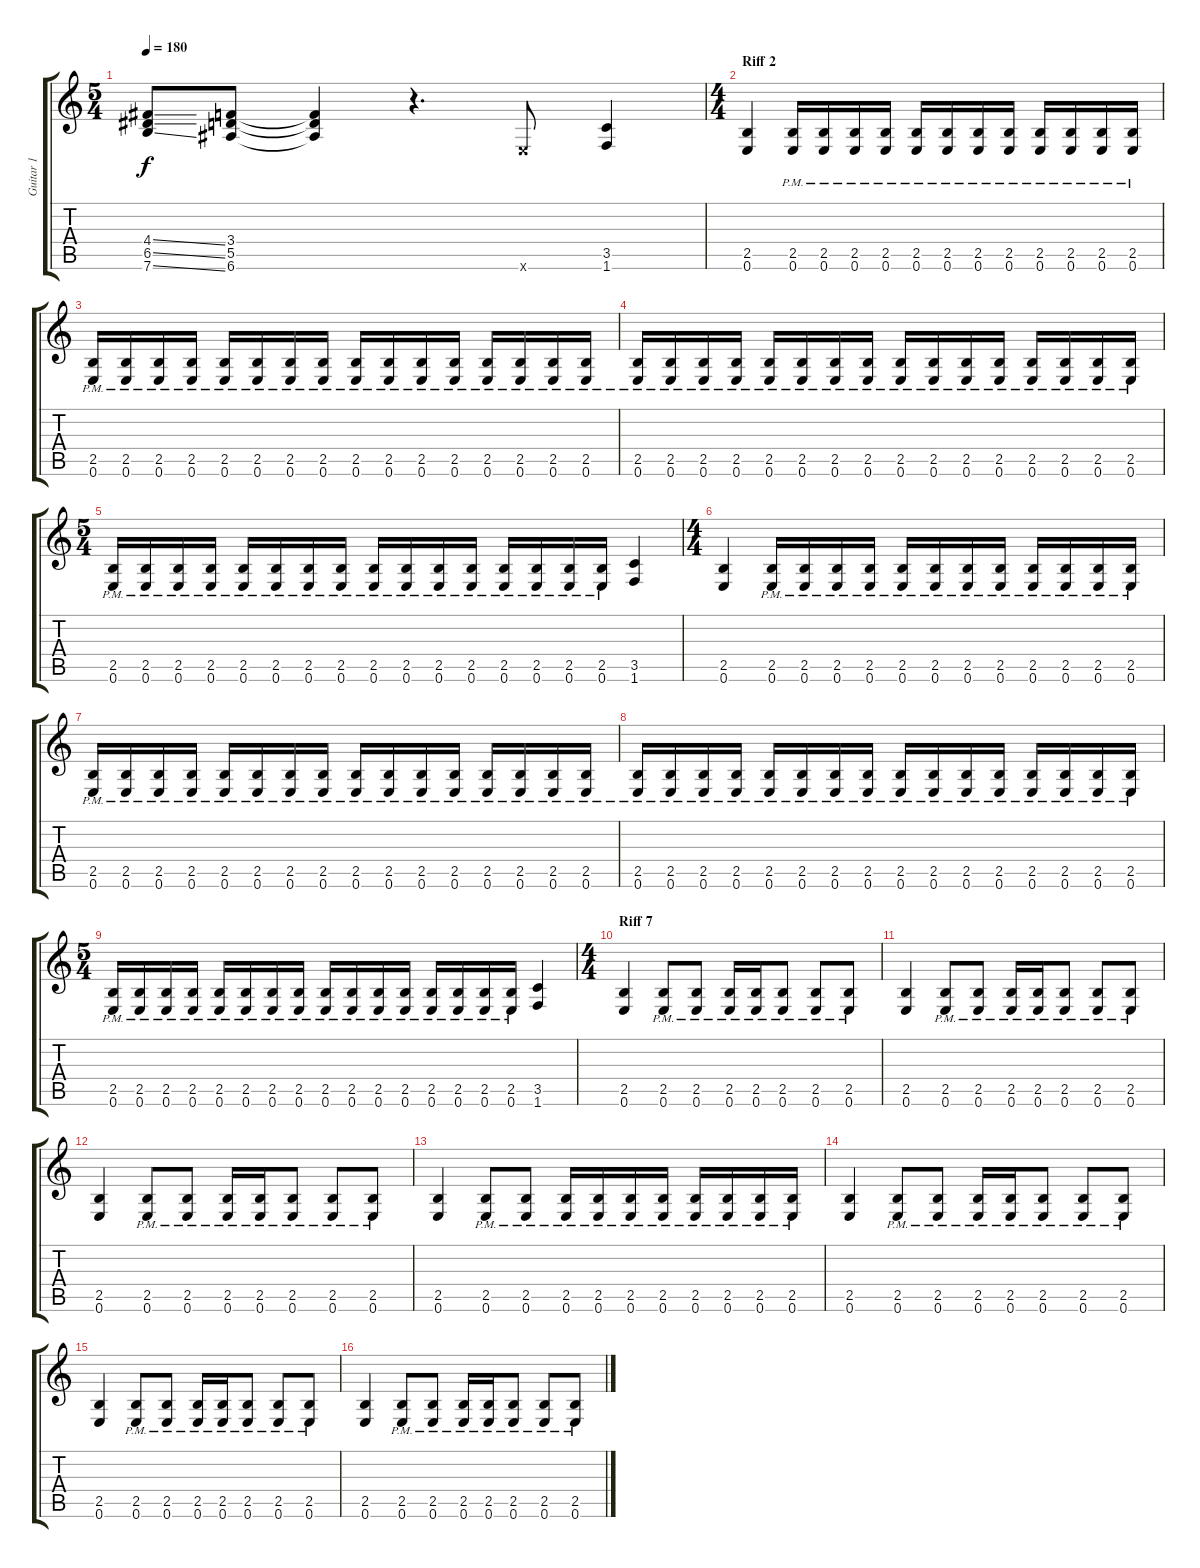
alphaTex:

\track ("Guitar 1" "Guitar 1") {instrument distortionguitar}
\staff {score tabs}
\tuning (E4 B3 G3 D3 A2 E2) {hide}
\ts (5 4)
\tempo 180
\clef g2
\ks c
(4.4{ss} 6.5{ss} 7.6{ss}).8{dy f} (3.4 5.5 6.6).8 (3.4{t} 5.5{t} 6.6{t}).4 r.4{d} 0.6{x}.8 (3.5 1.6).4 |
\ts (4 4)
\section ("" "Riff 2")
(2.5 0.6).4 (2.5{pm} 0.6{pm}).16 (2.5{pm} 0.6{pm}).16 (2.5{pm} 0.6{pm}).16 (2.5{pm} 0.6{pm}).16 (2.5{pm} 0.6{pm}).16 (2.5{pm} 0.6{pm}).16 (2.5{pm} 0.6{pm}).16 (2.5{pm} 0.6{pm}).16 (2.5{pm} 0.6{pm}).16 (2.5{pm} 0.6{pm}).16 (2.5{pm} 0.6{pm}).16 (2.5{pm} 0.6{pm}).16 |
(2.5{pm} 0.6{pm}).16 (2.5{pm} 0.6{pm}).16 (2.5{pm} 0.6{pm}).16 (2.5{pm} 0.6{pm}).16 (2.5{pm} 0.6{pm}).16 (2.5{pm} 0.6{pm}).16 (2.5{pm} 0.6{pm}).16 (2.5{pm} 0.6{pm}).16 (2.5{pm} 0.6{pm}).16 (2.5{pm} 0.6{pm}).16 (2.5{pm} 0.6{pm}).16 (2.5{pm} 0.6{pm}).16 (2.5{pm} 0.6{pm}).16 (2.5{pm} 0.6{pm}).16 (2.5{pm} 0.6{pm}).16 (2.5{pm} 0.6{pm}).16 |
(2.5{pm} 0.6{pm}).16 (2.5{pm} 0.6{pm}).16 (2.5{pm} 0.6{pm}).16 (2.5{pm} 0.6{pm}).16 (2.5{pm} 0.6{pm}).16 (2.5{pm} 0.6{pm}).16 (2.5{pm} 0.6{pm}).16 (2.5{pm} 0.6{pm}).16 (2.5{pm} 0.6{pm}).16 (2.5{pm} 0.6{pm}).16 (2.5{pm} 0.6{pm}).16 (2.5{pm} 0.6{pm}).16 (2.5{pm} 0.6{pm}).16 (2.5{pm} 0.6{pm}).16 (2.5{pm} 0.6{pm}).16 (2.5{pm} 0.6{pm}).16 |
\ts (5 4)
(2.5{pm} 0.6{pm}).16 (2.5{pm} 0.6{pm}).16 (2.5{pm} 0.6{pm}).16 (2.5{pm} 0.6{pm}).16 (2.5{pm} 0.6{pm}).16 (2.5{pm} 0.6{pm}).16 (2.5{pm} 0.6{pm}).16 (2.5{pm} 0.6{pm}).16 (2.5{pm} 0.6{pm}).16 (2.5{pm} 0.6{pm}).16 (2.5{pm} 0.6{pm}).16 (2.5{pm} 0.6{pm}).16 (2.5{pm} 0.6{pm}).16 (2.5{pm} 0.6{pm}).16 (2.5{pm} 0.6{pm}).16 (2.5{pm} 0.6{pm}).16 (3.5 1.6).4 |
\ts (4 4)
(2.5 0.6).4 (2.5{pm} 0.6{pm}).16 (2.5{pm} 0.6{pm}).16 (2.5{pm} 0.6{pm}).16 (2.5{pm} 0.6{pm}).16 (2.5{pm} 0.6{pm}).16 (2.5{pm} 0.6{pm}).16 (2.5{pm} 0.6{pm}).16 (2.5{pm} 0.6{pm}).16 (2.5{pm} 0.6{pm}).16 (2.5{pm} 0.6{pm}).16 (2.5{pm} 0.6{pm}).16 (2.5{pm} 0.6{pm}).16 |
(2.5{pm} 0.6{pm}).16 (2.5{pm} 0.6{pm}).16 (2.5{pm} 0.6{pm}).16 (2.5{pm} 0.6{pm}).16 (2.5{pm} 0.6{pm}).16 (2.5{pm} 0.6{pm}).16 (2.5{pm} 0.6{pm}).16 (2.5{pm} 0.6{pm}).16 (2.5{pm} 0.6{pm}).16 (2.5{pm} 0.6{pm}).16 (2.5{pm} 0.6{pm}).16 (2.5{pm} 0.6{pm}).16 (2.5{pm} 0.6{pm}).16 (2.5{pm} 0.6{pm}).16 (2.5{pm} 0.6{pm}).16 (2.5{pm} 0.6{pm}).16 |
(2.5{pm} 0.6{pm}).16 (2.5{pm} 0.6{pm}).16 (2.5{pm} 0.6{pm}).16 (2.5{pm} 0.6{pm}).16 (2.5{pm} 0.6{pm}).16 (2.5{pm} 0.6{pm}).16 (2.5{pm} 0.6{pm}).16 (2.5{pm} 0.6{pm}).16 (2.5{pm} 0.6{pm}).16 (2.5{pm} 0.6{pm}).16 (2.5{pm} 0.6{pm}).16 (2.5{pm} 0.6{pm}).16 (2.5{pm} 0.6{pm}).16 (2.5{pm} 0.6{pm}).16 (2.5{pm} 0.6{pm}).16 (2.5{pm} 0.6{pm}).16 |
\ts (5 4)
(2.5{pm} 0.6{pm}).16 (2.5{pm} 0.6{pm}).16 (2.5{pm} 0.6{pm}).16 (2.5{pm} 0.6{pm}).16 (2.5{pm} 0.6{pm}).16 (2.5{pm} 0.6{pm}).16 (2.5{pm} 0.6{pm}).16 (2.5{pm} 0.6{pm}).16 (2.5{pm} 0.6{pm}).16 (2.5{pm} 0.6{pm}).16 (2.5{pm} 0.6{pm}).16 (2.5{pm} 0.6{pm}).16 (2.5{pm} 0.6{pm}).16 (2.5{pm} 0.6{pm}).16 (2.5{pm} 0.6{pm}).16 (2.5{pm} 0.6{pm}).16 (3.5 1.6).4 |
\ts (4 4)
\section ("" "Riff 7")
(2.5 0.6).4 (2.5{pm} 0.6{pm}).8 (2.5{pm} 0.6{pm}).8 (2.5{pm} 0.6{pm}).16 (2.5{pm} 0.6{pm}).16 (2.5{pm} 0.6{pm}).8 (2.5{pm} 0.6{pm}).8 (2.5{pm} 0.6{pm}).8 |
(2.5 0.6).4 (2.5{pm} 0.6{pm}).8 (2.5{pm} 0.6{pm}).8 (2.5{pm} 0.6{pm}).16 (2.5{pm} 0.6{pm}).16 (2.5{pm} 0.6{pm}).8 (2.5{pm} 0.6{pm}).8 (2.5{pm} 0.6{pm}).8 |
(2.5 0.6).4 (2.5{pm} 0.6{pm}).8 (2.5{pm} 0.6{pm}).8 (2.5{pm} 0.6{pm}).16 (2.5{pm} 0.6{pm}).16 (2.5{pm} 0.6{pm}).8 (2.5{pm} 0.6{pm}).8 (2.5{pm} 0.6{pm}).8 |
(2.5 0.6).4 (2.5{pm} 0.6{pm}).8 (2.5{pm} 0.6{pm}).8 (2.5{pm} 0.6{pm}).16 (2.5{pm} 0.6{pm}).16 (2.5{pm} 0.6{pm}).16 (2.5{pm} 0.6{pm}).16 (2.5{pm} 0.6{pm}).16 (2.5{pm} 0.6{pm}).16 (2.5{pm} 0.6{pm}).16 (2.5{pm} 0.6{pm}).16 |
(2.5 0.6).4 (2.5{pm} 0.6{pm}).8 (2.5{pm} 0.6{pm}).8 (2.5{pm} 0.6{pm}).16 (2.5{pm} 0.6{pm}).16 (2.5{pm} 0.6{pm}).8 (2.5{pm} 0.6{pm}).8 (2.5{pm} 0.6{pm}).8 |
(2.5 0.6).4 (2.5{pm} 0.6{pm}).8 (2.5{pm} 0.6{pm}).8 (2.5{pm} 0.6{pm}).16 (2.5{pm} 0.6{pm}).16 (2.5{pm} 0.6{pm}).8 (2.5{pm} 0.6{pm}).8 (2.5{pm} 0.6{pm}).8 |
(2.5 0.6).4 (2.5{pm} 0.6{pm}).8 (2.5{pm} 0.6{pm}).8 (2.5{pm} 0.6{pm}).16 (2.5{pm} 0.6{pm}).16 (2.5{pm} 0.6{pm}).8 (2.5{pm} 0.6{pm}).8 (2.5{pm} 0.6{pm}).8
